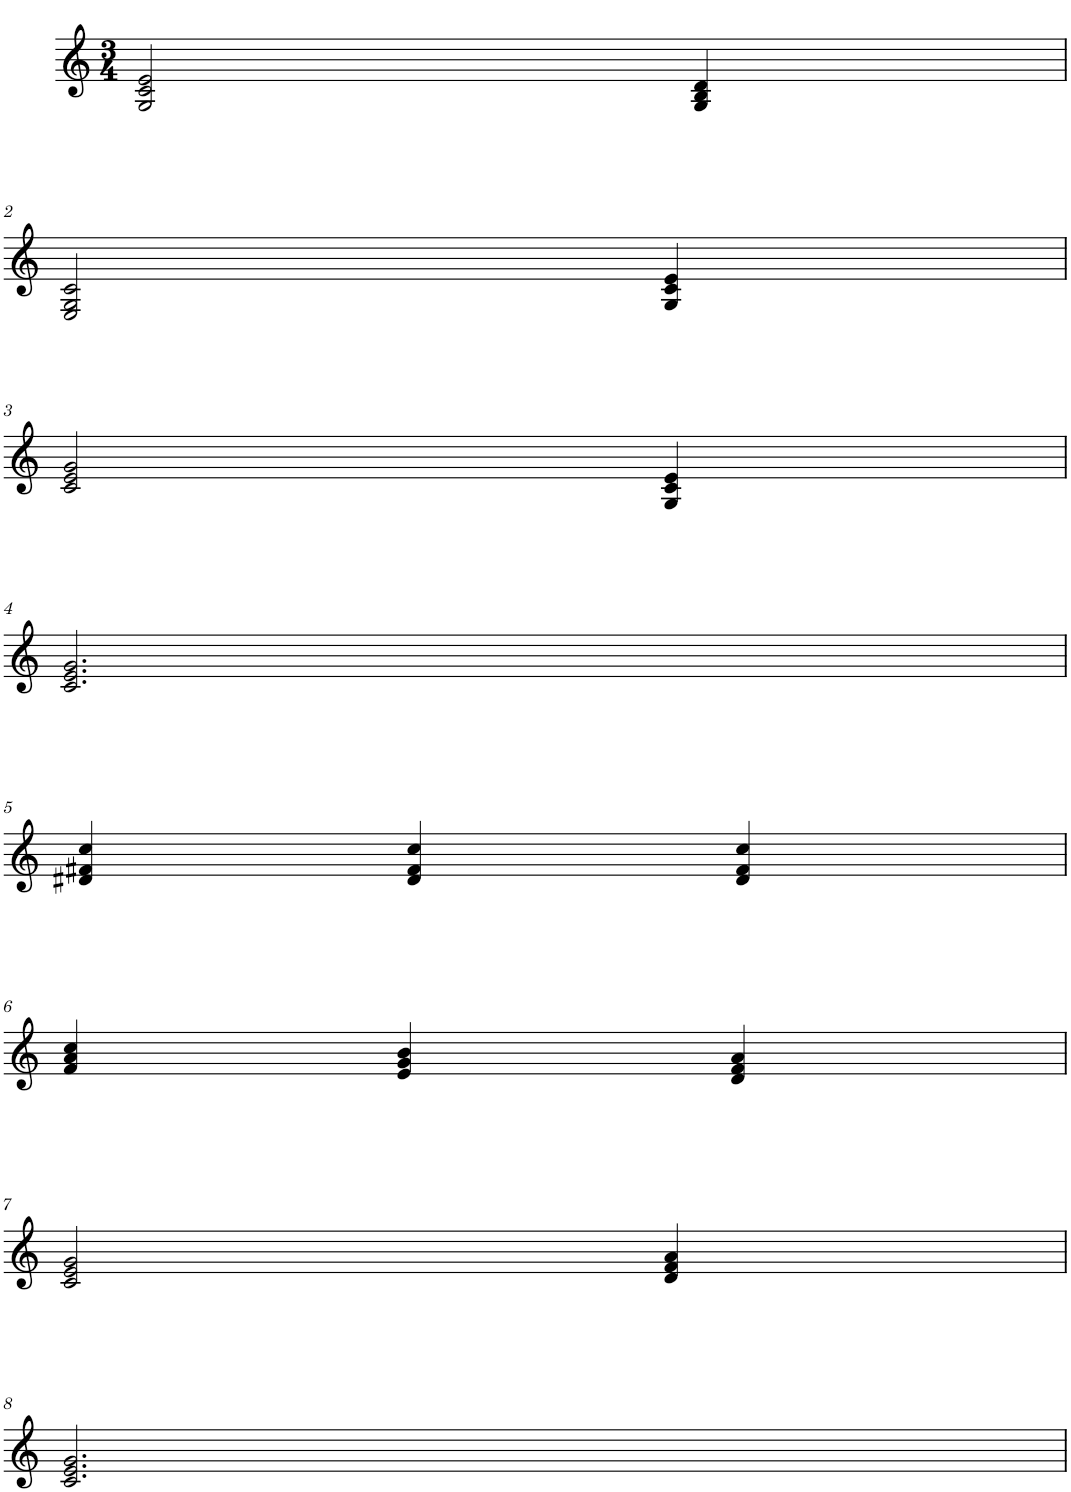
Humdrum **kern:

**kern
*part1
*staff1
*I"Piano
*I'Pno.
*clefG2
*k[]
*M3/4
=1
2G/ 2c/ 2e/
4G/ 4B/ 4d/
!!LO:LB:g=z
=2
2E/ 2G/ 2c/
4G/ 4c/ 4e/
!!LO:LB:g=z
=3
2c/ 2e/ 2g/
4G/ 4c/ 4e/
!!LO:LB:g=z
=4
2.c/ 2.e/ 2.g/
!!LO:LB:g=z
=5
4d#X/ 4f#X/ 4cc/
4d#/ 4f#/ 4cc/
4d#/ 4f#/ 4cc/
!!LO:LB:g=z
=6
4f/ 4a/ 4cc/
4e/ 4g/ 4b/
4d/ 4f/ 4a/
!!LO:LB:g=z
=7
2c/ 2e/ 2g/
4d/ 4f/ 4a/
!!LO:LB:g=z
=8
2.c/ 2.e/ 2.g/
=
*-
